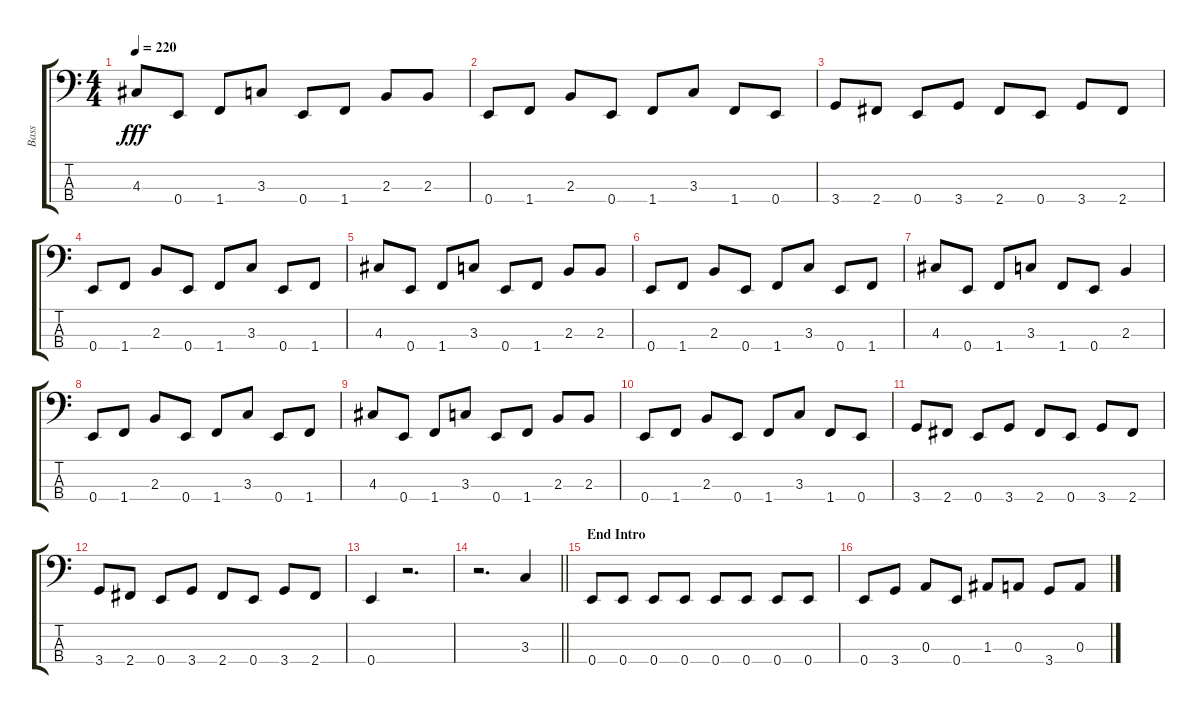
\track ("Bass" "Bass") {instrument electricbasspick}
\staff {score tabs}
\tuning (G2 D2 A1 E1) {hide}
\ts (4 4)
\tempo 220
\clef f4
\ks c
4.3.8{dy fff} 0.4.8 1.4.8 3.3.8 0.4.8 1.4.8 2.3.8 2.3.8 |
0.4.8 1.4.8 2.3.8 0.4.8 1.4.8 3.3.8 1.4.8 0.4.8 |
3.4.8 2.4.8 0.4.8 3.4.8 2.4.8 0.4.8 3.4.8 2.4.8 |
0.4.8 1.4.8 2.3.8 0.4.8 1.4.8 3.3.8 0.4.8 1.4.8 |
4.3.8 0.4.8 1.4.8 3.3.8 0.4.8 1.4.8 2.3.8 2.3.8 |
0.4.8 1.4.8 2.3.8 0.4.8 1.4.8 3.3.8 0.4.8 1.4.8 |
4.3.8 0.4.8 1.4.8 3.3.8 1.4.8 0.4.8 2.3.4 |
0.4.8 1.4.8 2.3.8 0.4.8 1.4.8 3.3.8 0.4.8 1.4.8 |
4.3.8 0.4.8 1.4.8 3.3.8 0.4.8 1.4.8 2.3.8 2.3.8 |
0.4.8 1.4.8 2.3.8 0.4.8 1.4.8 3.3.8 1.4.8 0.4.8 |
3.4.8 2.4.8 0.4.8 3.4.8 2.4.8 0.4.8 3.4.8 2.4.8 |
3.4.8 2.4.8 0.4.8 3.4.8 2.4.8 0.4.8 3.4.8 2.4.8 |
0.4.4 r.2{d} |
\barLineRight lightlight
r.2{d} 3.3.4 |
\section ("" "End Intro")
0.4.8 0.4.8 0.4.8 0.4.8 0.4.8 0.4.8 0.4.8 0.4.8 |
0.4.8 3.4.8 0.3.8 0.4.8 1.3.8 0.3.8 3.4.8 0.3.8
